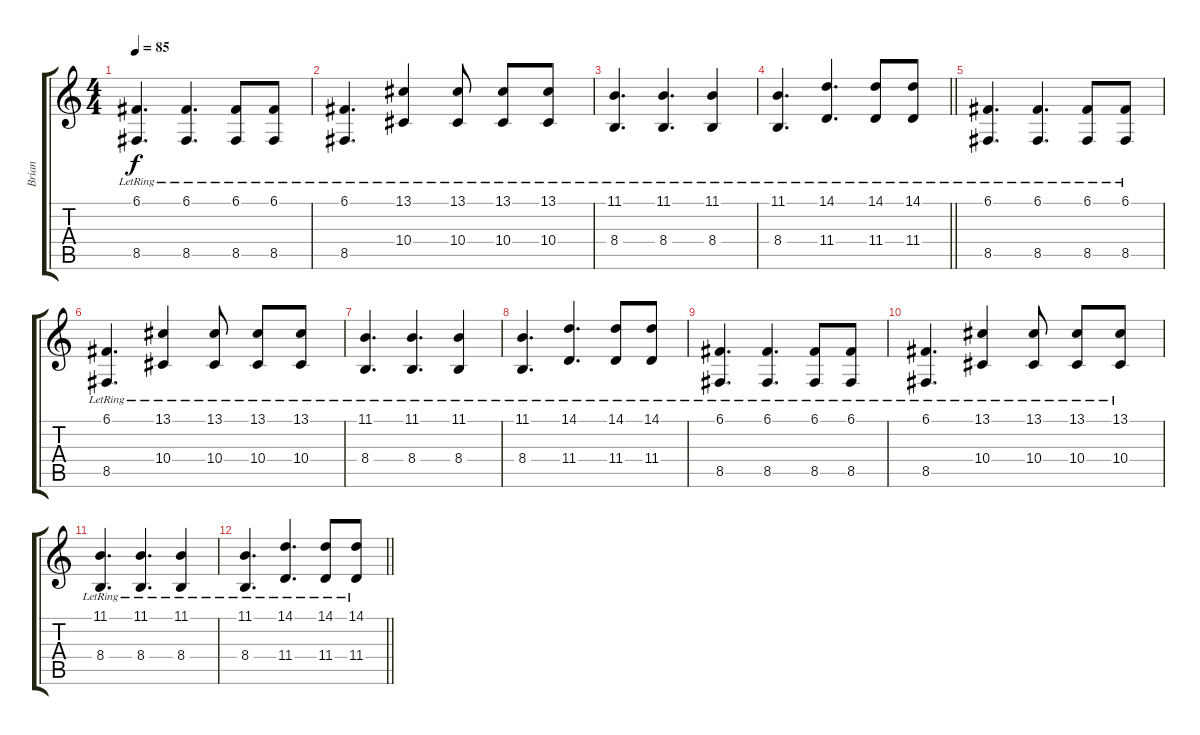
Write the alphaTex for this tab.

\track ("Brian" "Brian") {instrument brightacousticpiano}
\staff {score tabs}
\tuning (C4 C4 Ab3 Eb3 Bb2 F2) {hide}
\ts (4 4)
\tempo 85
\clef g2
\ks c
(6.1{lr} 8.5{lr}).4{d dy f} (6.1{lr} 8.5{lr}).4{d} (6.1{lr} 8.5{lr}).8 (6.1{lr} 8.5{lr}).8 |
(6.1{lr} 8.5{lr}).4{d} (13.1{lr} 10.4{lr}).4 (13.1{lr} 10.4{lr}).8 (13.1{lr} 10.4{lr}).8 (13.1{lr} 10.4{lr}).8 |
(11.1{lr} 8.4{lr}).4{d} (11.1{lr} 8.4{lr}).4{d} (11.1{lr} 8.4{lr}).4 |
\barLineRight lightlight
(11.1{lr} 8.4{lr}).4{d} (14.1{lr} 11.4{lr}).4{d} (14.1{lr} 11.4{lr}).8 (14.1{lr} 11.4{lr}).8 |
(6.1{lr} 8.5{lr}).4{d} (6.1{lr} 8.5{lr}).4{d} (6.1{lr} 8.5{lr}).8 (6.1{lr} 8.5{lr}).8 |
(6.1{lr} 8.5{lr}).4{d} (13.1{lr} 10.4{lr}).4 (13.1{lr} 10.4{lr}).8 (13.1{lr} 10.4{lr}).8 (13.1{lr} 10.4{lr}).8 |
(11.1{lr} 8.4{lr}).4{d} (11.1{lr} 8.4{lr}).4{d} (11.1{lr} 8.4{lr}).4 |
(11.1{lr} 8.4{lr}).4{d} (14.1{lr} 11.4{lr}).4{d} (14.1{lr} 11.4{lr}).8 (14.1{lr} 11.4{lr}).8 |
(6.1{lr} 8.5{lr}).4{d} (6.1{lr} 8.5{lr}).4{d} (6.1{lr} 8.5{lr}).8 (6.1{lr} 8.5{lr}).8 |
(6.1{lr} 8.5{lr}).4{d} (13.1{lr} 10.4{lr}).4 (13.1{lr} 10.4{lr}).8 (13.1{lr} 10.4{lr}).8 (13.1{lr} 10.4{lr}).8 |
(11.1{lr} 8.4{lr}).4{d} (11.1{lr} 8.4{lr}).4{d} (11.1{lr} 8.4{lr}).4 |
\barLineRight lightlight
(11.1{lr} 8.4{lr}).4{d} (14.1{lr} 11.4{lr}).4{d} (14.1{lr} 11.4{lr}).8 (14.1{lr} 11.4{lr}).8
